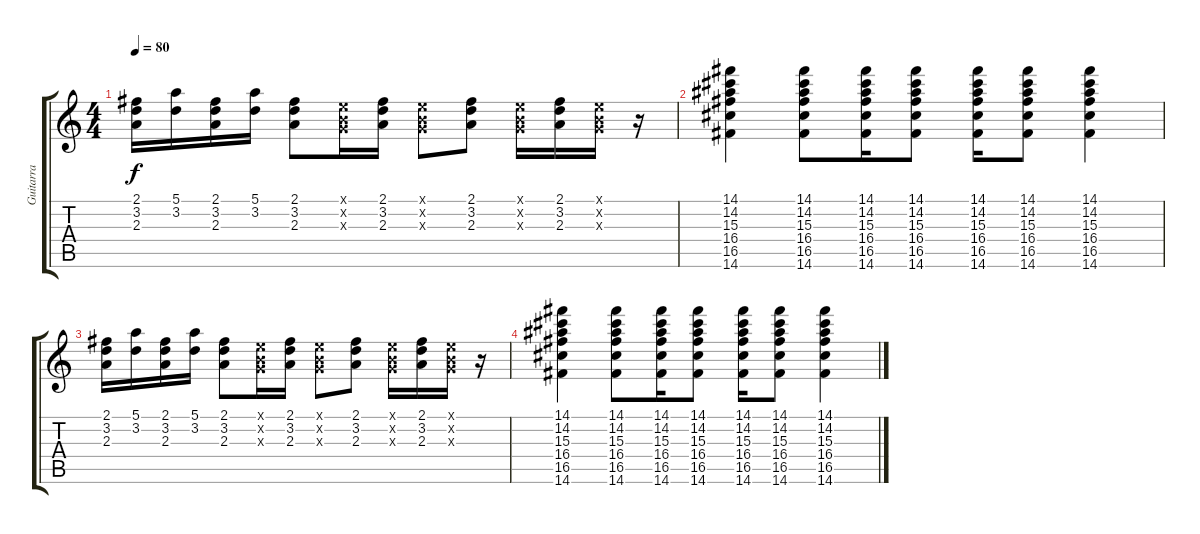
\track ("Guitarra" "Guitarra") {instrument electricguitarjazz}
\staff {score tabs}
\tuning (E4 B3 G3 D3 A2 E2) {hide}
\ts (4 4)
\tempo 80
\clef g2
\ks c
(2.1 3.2 2.3).16{dy f instrument electricguitarjazz} (5.1 3.2).16 (2.1 3.2 2.3).16 (5.1 3.2).16 (2.1 3.2 2.3).8 (0.1{x} 0.2{x} 0.3{x}).16 (2.1 3.2 2.3).16 (0.1{x} 0.2{x} 0.3{x}).8 (2.1 3.2 2.3).8 (0.1{x} 0.2{x} 0.3{x}).16 (2.1 3.2 2.3).16 (0.1{x} 0.2{x} 0.3{x}).16 r.16 |
(14.1 14.2 15.3 16.4 16.5 14.6).4 (14.1 14.2 15.3 16.4 16.5 14.6).8 (14.1 14.2 15.3 16.4 16.5 14.6).16 (14.1 14.2 15.3 16.4 16.5 14.6).8 (14.1 14.2 15.3 16.4 16.5 14.6).16 (14.1 14.2 15.3 16.4 16.5 14.6).8 (14.1 14.2 15.3 16.4 16.5 14.6).4 |
(2.1 3.2 2.3).16{instrument electricguitarjazz} (5.1 3.2).16 (2.1 3.2 2.3).16 (5.1 3.2).16 (2.1 3.2 2.3).8 (0.1{x} 0.2{x} 0.3{x}).16 (2.1 3.2 2.3).16 (0.1{x} 0.2{x} 0.3{x}).8 (2.1 3.2 2.3).8 (0.1{x} 0.2{x} 0.3{x}).16 (2.1 3.2 2.3).16 (0.1{x} 0.2{x} 0.3{x}).16 r.16 |
(14.1 14.2 15.3 16.4 16.5 14.6).4 (14.1 14.2 15.3 16.4 16.5 14.6).8 (14.1 14.2 15.3 16.4 16.5 14.6).16 (14.1 14.2 15.3 16.4 16.5 14.6).8 (14.1 14.2 15.3 16.4 16.5 14.6).16 (14.1 14.2 15.3 16.4 16.5 14.6).8 (14.1 14.2 15.3 16.4 16.5 14.6).4
